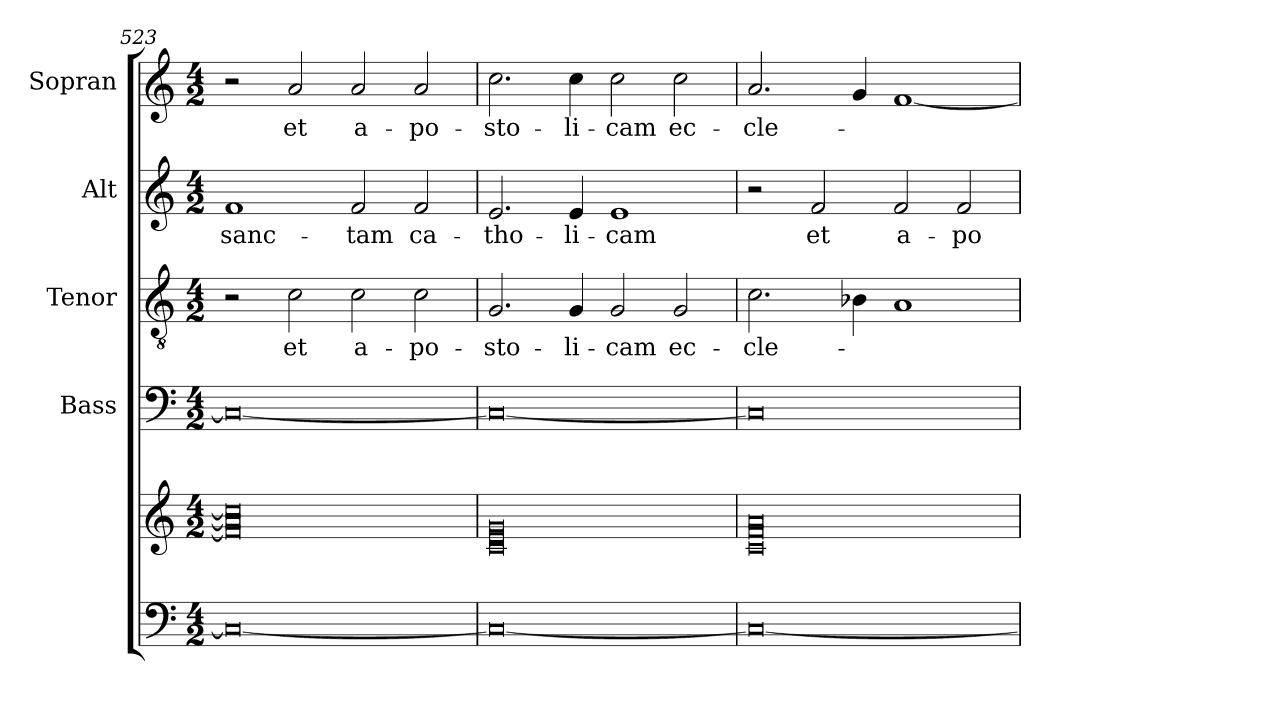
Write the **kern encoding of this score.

**kern	**kern	**kern	**kern	**text	**kern	**text	**kern	**text
*part5	*part5	*part4	*part3	*part3	*part2	*part2	*part1	*part1
*staff6	*staff5	*staff4	*staff3	*staff3	*staff2	*staff2	*staff1	*staff1
*	*	*I"Bass	*I"Tenor	*	*I"Alt	*	*I"Sopran	*
*	*	*I'B.	*I'T.	*	*I'A.	*	*I'S.	*
*clefF4	*clefG2	*clefF4	*clefGv2	*	*clefG2	*	*clefG2	*
*k[]	*k[]	*k[]	*k[]	*	*k[]	*	*k[]	*
*C:	*C:	*C:	*C:	*	*C:	*	*C:	*
*M4/2	*M4/2	*M4/2	*M4/2	*	*M4/2	*	*M4/2	*
=523	=523	=523	=523	=523	=523	=523	=523	=523
!	!	!	!	!	!	!LO:LY:b	!	!
0C_	0f] 0a] 0cc]	0C_	2r	.	1f	sanc-	2r	.
!	!	!	!	!LO:LY:b	!	!	!	!LO:LY:b
.	.	.	2c\	et	.	.	2a/	et
!	!	!	!	!LO:LY:b	!	!LO:LY:b	!	!LO:LY:b
.	.	.	2c\	a-	2f/	-tam	2a/	a-
!	!	!	!	!LO:LY:b	!	!LO:LY:b	!	!LO:LY:b
.	.	.	2c\	-po-	2f/	ca-	2a/	-po-
=524	=524	=524	=524	=524	=524	=524	=524	=524
!	!	!	!	!LO:LY:b	!	!LO:LY:b	!	!LO:LY:b
0C_	0c 0e 0g	0C_	2.G/	-sto-	2.e/	-tho-	2.cc\	-sto-
!	!	!	!	!LO:LY:b	!	!LO:LY:b	!	!LO:LY:b
.	.	.	4G/	-li-	4e/	-li-	4cc\	-li-
!	!	!	!	!LO:LY:b	!	!LO:LY:b	!	!LO:LY:b
.	.	.	2G/	-cam	1e	-cam	2cc\	-cam
!	!	!	!	!LO:LY:b	!	!	!	!LO:LY:b
.	.	.	2G/	ec-	.	.	2cc\	ec-
=525	=525	=525	=525	=525	=525	=525	=525	=525
!	!	!	!	!LO:LY:b	!	!	!	!LO:LY:b
0C_	0c 0f 0a	0C]	2.c\	-cle-	2r	.	2.a/	-cle-
!	!	!	!	!	!	!LO:LY:b	!	!
.	.	.	.	.	2f/	et	.	.
.	.	.	4B-X\	.	.	.	4g/	.
!	!	!	!	!	!	!LO:LY:b	!	!
.	.	.	1A	.	2f/	a-	[1f	.
!	!	!	!	!	!	!LO:LY:b	!	!
.	.	.	.	.	2f/	-po-	.	.
=	=	=	=	=	=	=	=	=
*-	*-	*-	*-	*-	*-	*-	*-	*-
